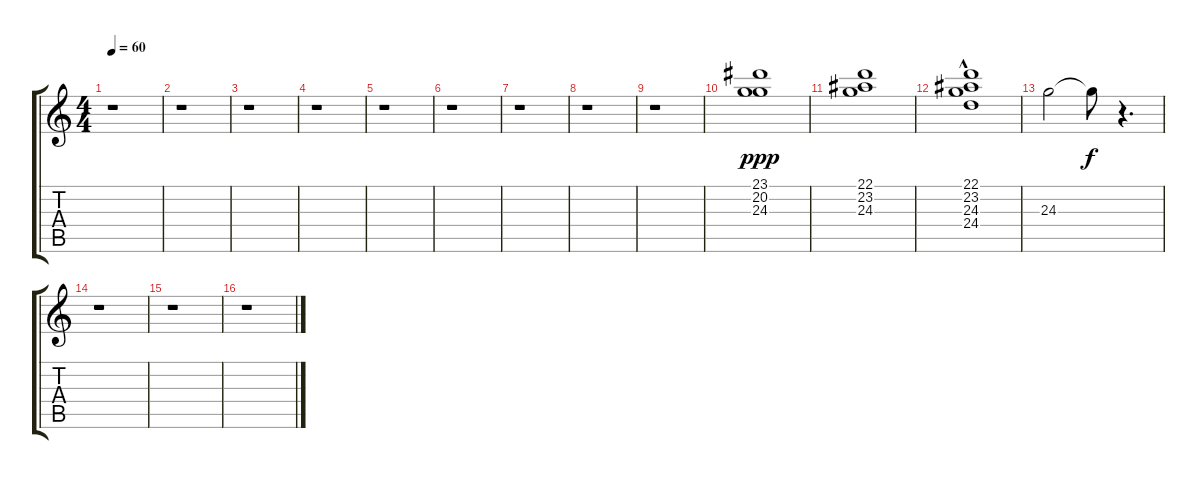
\track "" {instrument choiraahs}
\staff {score tabs}
\tuning (E4 B3 G3 D3 A2 E2) {hide}
\ts (4 4)
\tempo 60
\clef g2
\ks c
r.1{dy ppp instrument choiraahs} |
r.1 |
r.1 |
r.1 |
r.1 |
r.1 |
r.1 |
r.1 |
r.1 |
(23.1 20.2 24.3).1 |
(22.1 23.2 24.3).1 |
(22.1 23.2 24.3{hac} 24.4).1{instrument choiraahs} |
24.3.2{instrument choiraahs} 24.3{t}.8{dy f} r.4{d} |
r.1 |
r.1 |
r.1
